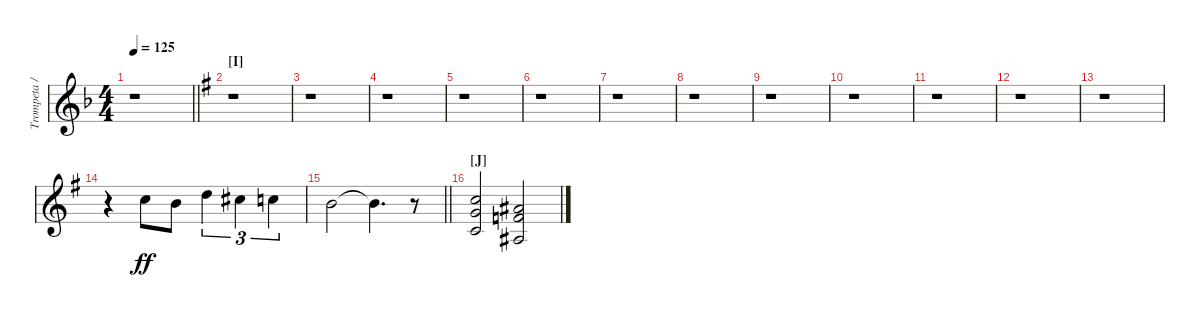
\track ("Trompeta / Trombón" "Trompeta /") {instrument trumpet}
\staff {score}
\tuning (E4 B3 G3 D3 A2 E2) {hide}
\ts (4 4)
\tempo 125
\clef g2
\barLineRight lightlight
\ks f
r.1{dy mf} |
\section ("" "[I]")
\ks g
r.1 |
r.1 |
r.1 |
r.1 |
r.1 |
r.1 |
r.1 |
r.1 |
r.1 |
r.1 |
r.1 |
r.1 |
r.4{volume 12 instrument trumpet} 8.1.8{dy ff} 7.1.8 10.1.4{tu (3 2)} 9.1.4{tu (3 2)} 8.1.4{tu (3 2)} |
\barLineRight lightlight
7.1.2 7.1{t}.4{d} r.8 |
\section ("" "[J]")
(8.1 8.2 5.3).2{volume 13 instrument trombone} (6.1 6.2 3.3).2
